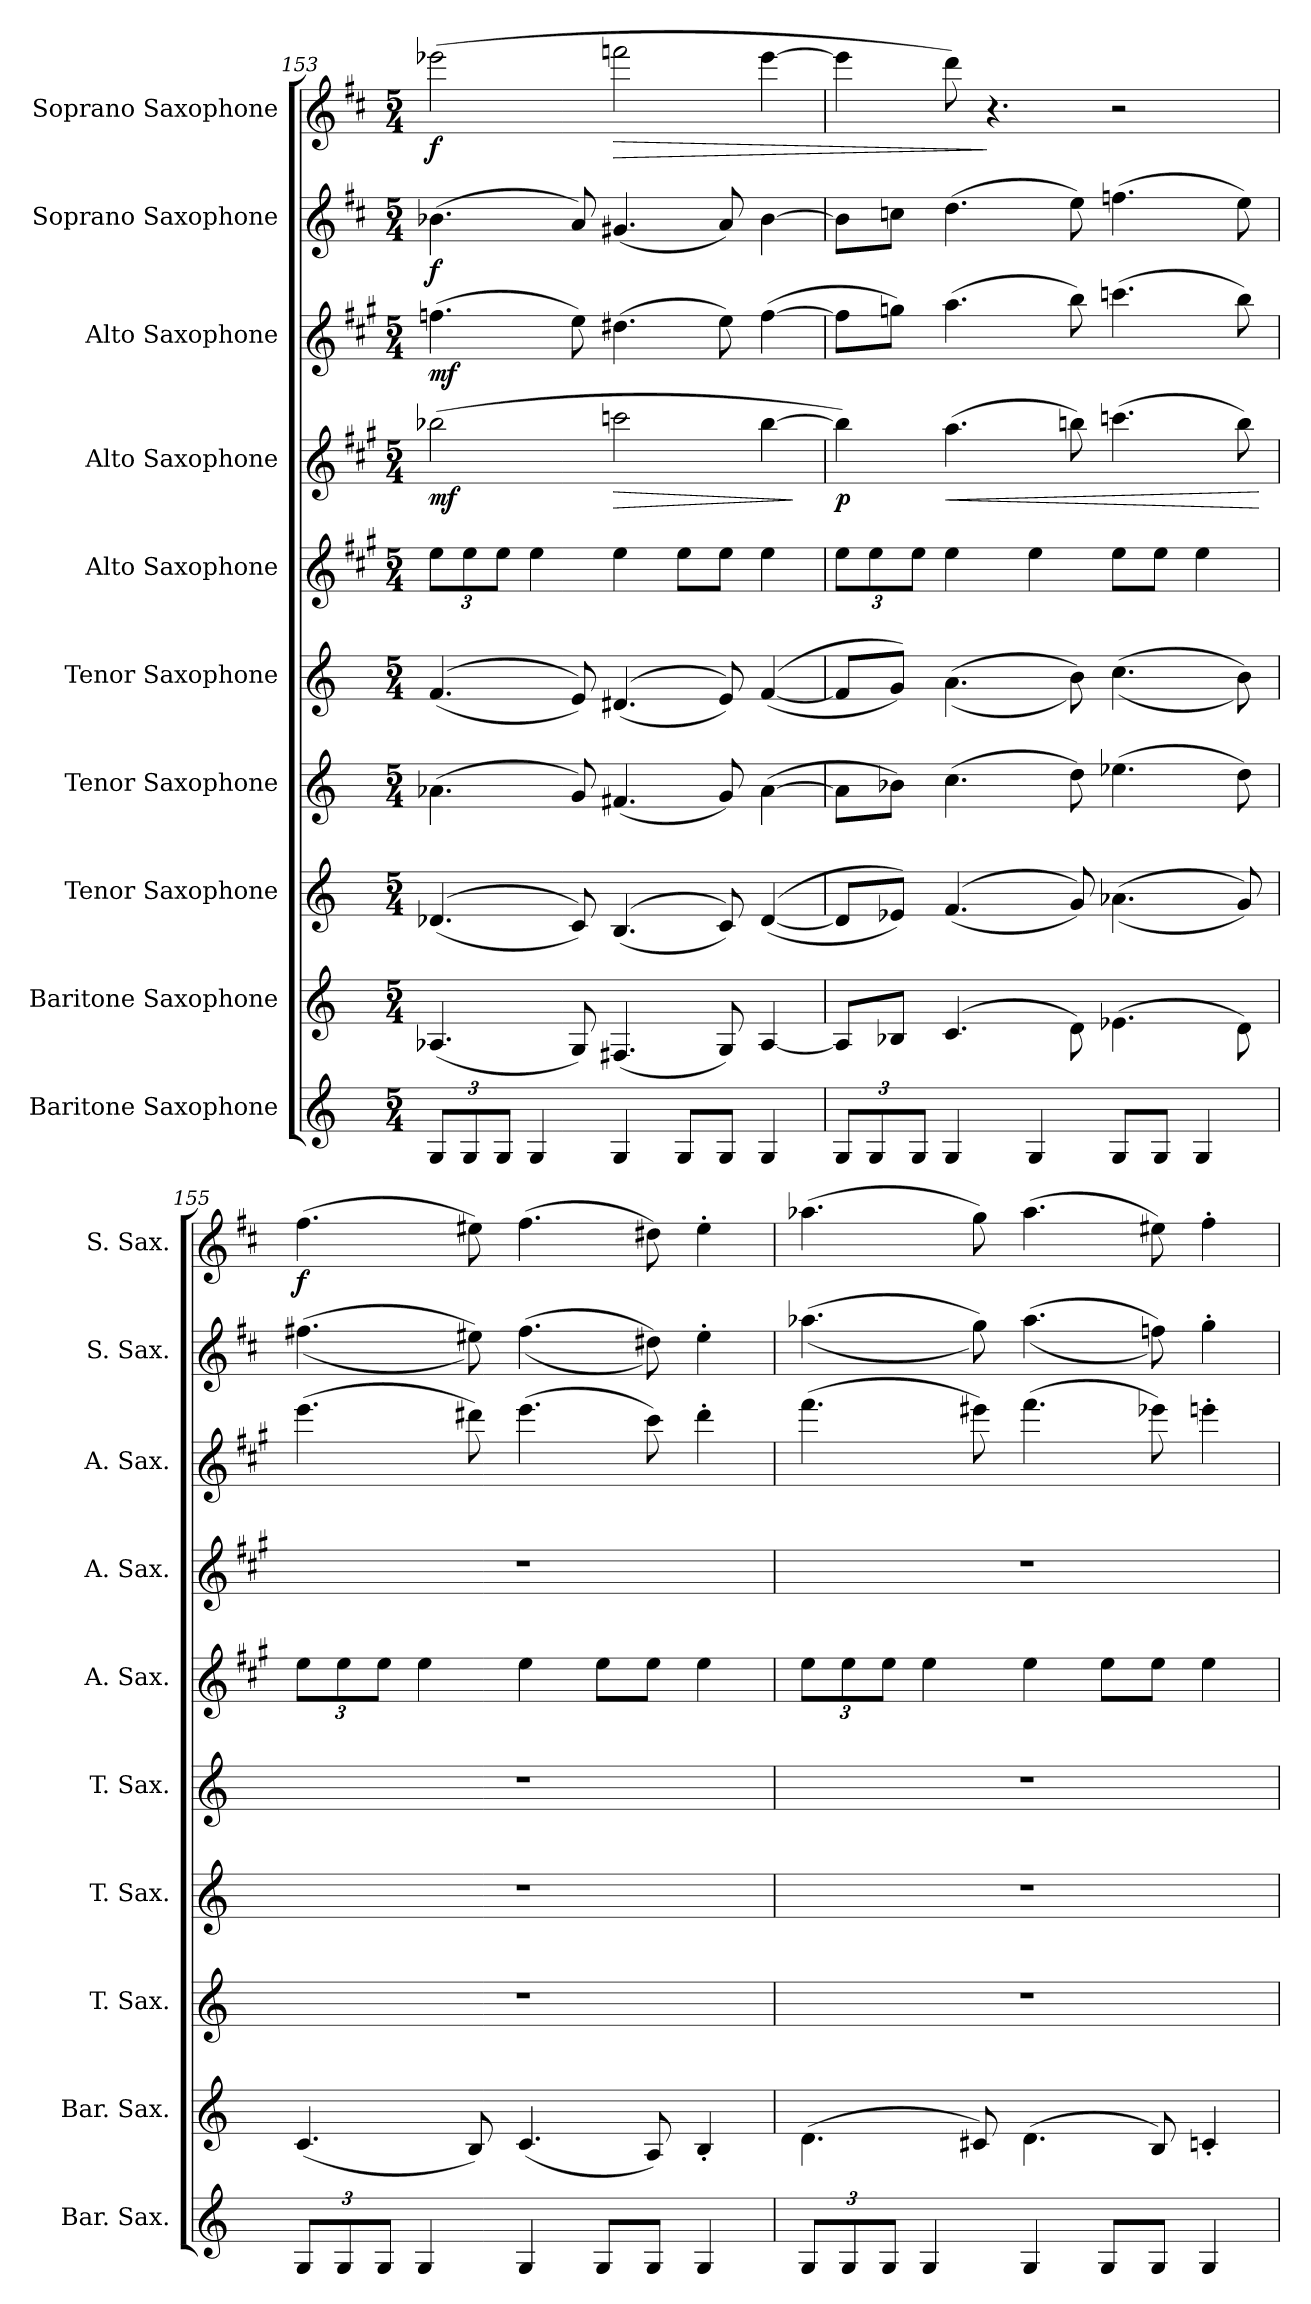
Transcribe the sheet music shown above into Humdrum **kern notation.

**kern	**kern	**kern	**kern	**kern	**kern	**kern	**dynam	**kern	**dynam	**kern	**dynam	**kern	**dynam
*part10	*part9	*part8	*part7	*part6	*part5	*part4	*part4	*part3	*part3	*part2	*part2	*part1	*part1
*staff10	*staff9	*staff8	*staff7	*staff6	*staff5	*staff4	*staff4	*staff3	*staff3	*staff2	*staff2	*staff1	*staff1
*I"Baritone Saxophone	*I"Baritone Saxophone	*I"Tenor Saxophone	*I"Tenor Saxophone	*I"Tenor Saxophone	*I"Alto Saxophone	*I"Alto Saxophone	*	*I"Alto Saxophone	*	*I"Soprano Saxophone	*	*I"Soprano Saxophone	*
*I'Bar. Sax.	*I'Bar. Sax.	*I'T. Sax.	*I'T. Sax.	*I'T. Sax.	*I'A. Sax.	*I'A. Sax.	*	*I'A. Sax.	*	*I'S. Sax.	*	*I'S. Sax.	*
*clefG2	*clefG2	*clefG2	*clefG2	*clefG2	*clefG2	*clefG2	*	*clefG2	*	*clefG2	*	*clefG2	*
*ITrd12c21	*ITrd12c21	*ITrd8c14	*ITrd8c14	*ITrd8c14	*ITrd5c9	*ITrd5c9	*	*ITrd5c9	*	*ITrd1c2	*	*ITrd1c2	*
*k[]	*k[]	*k[]	*k[]	*k[]	*k[]	*k[]	*	*k[]	*	*k[]	*	*k[]	*
*M5/4	*M5/4	*M5/4	*M5/4	*M5/4	*M5/4	*M5/4	*	*M5/4	*	*M5/4	*	*M5/4	*
*Xbrackettup	*	*	*	*	*Xbrackettup	*	*	*	*	*	*	*	*
=153	=153	=153	=153	=153	=153	=153	=153	=153	=153	=153	=153	=153	=153
!	!	!	!	!	!	!	!LO:DY:b	!	!LO:DY:b	!	!LO:DY:b	!	!LO:DY:b
12GG/L	(4.AA-X/	((4.D-X/	(4.A-X\	((4.F/	12g\L	(2dd-X\	mf	(4.a-X\	mf	(4.a-X\	f	(2ddd-X\	f
12GG/	.	.	.	.	12g\	.	.	.	.	.	.	.	.
12GG/J	.	.	.	.	12g\J	.	.	.	.	.	.	.	.
4GG/	.	.	.	.	4g\	.	.	.	.	.	.	.	.
.	8GG/)	8C/))	8G/)	8E/))	.	.	.	8g\)	.	8g/)	.	.	.
!	!	!	!	!	!	!	!LO:HP:b	!	!	!	!	!	!LO:HP:b
4GG/	(4.FF#X/	((4.BB/	(4.F#X/	((4.D#X/	4g\	2ee-X\	>	(4.f#X\	.	(4.f#X/	.	2eee-X\	>
8GG/L	.	.	.	.	8g\L	.	.	.	.	.	.	.	.
8GG/J	8GG/)	8C/))	8G/)	8E/))	8g\J	.	.	8g\)	.	8g/)	.	.	.
4GG/	[4AA-/	(([4D-/	([4A-\	(([4F/	4g\	[4dd-\	.	([4a-\	.	[4a-\	.	[4ddd-\	.
.	.	.	.	.	.	.	]	.	.	.	.	.	.
=154	=154	=154	=154	=154	=154	=154	=154	=154	=154	=154	=154	=154	=154
!	!	!	!	!	!	!	!LO:DY:b	!	!	!	!	!	!
12GG/L	8AA-/L]	8D-/L]	8A-\L]	8F/L]	12g\L	4dd-\])	p	8a-\L]	.	8a-\L]	.	4ddd-\]	.
12GG/	.	.	.	.	12g\	.	.	.	.	.	.	.	.
.	8BB-X/J	8E-X/J))	8B-X\J)	8G/J))	.	.	.	8b-X\J)	.	8b-X\J	.	.	.
12GG/J	.	.	.	.	12g\J	.	.	.	.	.	.	.	.
!	!	!	!	!	!	!	!LO:HP:b	!	!	!	!	!	!
4GG/	(4.C/	((4.F/	(4.c\	((4.A\	4g\	(4.cc\	<	(4.cc\	.	(4.cc\	.	8ccc\)	.
!	!	!	!	!	!	!	!	!	!	!	!	!	!LO:DY:n=1:b
.	.	.	.	.	.	.	.	.	.	.	.	4.r	] other-dynamics
4GG/	.	.	.	.	4g\	.	.	.	.	.	.	.	.
.	8D\)	8G/))	8d\)	8B\))	.	8ddn\)	.	8dd\)	.	8dd\)	.	.	.
8GG/L	(4.E-X\	((4.A-X\	(4.e-X\	((4.c\	8g\L	(4.ee-X\	.	(4.ee-X\	.	(4.ee-X\	.	2r	.
8GG/J	.	.	.	.	8g\J	.	.	.	.	.	.	.	.
4GG/	.	.	.	.	4g\	.	.	.	.	.	.	.	.
.	8D\)	8G/))	8d\)	8B\))	.	8dd\)	.	8dd\)	.	8dd\)	.	.	.
.	.	.	.	.	.	.	[	.	.	.	.	.	.
!!LO:PB:g=z
=155	=155	=155	=155	=155	=155	=155	=155	=155	=155	=155	=155	=155	=155
!	!	!	!	!	!	!	!	!	!	!	!	!	!LO:DY:b
12GG/L	(4.C/	4%5r	4%5r	4%5r	12g\L	4%5r	.	(4.gg\	.	((4.een\	.	(4.ee\	f
12GG/	.	.	.	.	12g\	.	.	.	.	.	.	.	.
12GG/J	.	.	.	.	12g\J	.	.	.	.	.	.	.	.
4GG/	.	.	.	.	4g\	.	.	.	.	.	.	.	.
.	8BB/)	.	.	.	.	.	.	8ff#X\)	.	8dd#X\))	.	8dd#X\)	.
4GG/	(4.C/	.	.	.	4g\	.	.	(4.gg\	.	((4.ee\	.	(4.ee\	.
8GG/L	.	.	.	.	8g\L	.	.	.	.	.	.	.	.
8GG/J	8AA/)	.	.	.	8g\J	.	.	8ee\)	.	8cc#X\))	.	8cc#X\)	.
4GG/	4BB'/	.	.	.	4g\	.	.	4ff#'\	.	4dd#'\	.	4dd#'\	.
=156	=156	=156	=156	=156	=156	=156	=156	=156	=156	=156	=156	=156	=156
12GG/L	(4.D\	4%5r	4%5r	4%5r	12g\L	4%5r	.	(4.aa\	.	((4.gg-X\	.	(4.gg-X\	.
12GG/	.	.	.	.	12g\	.	.	.	.	.	.	.	.
12GG/J	.	.	.	.	12g\J	.	.	.	.	.	.	.	.
4GG/	.	.	.	.	4g\	.	.	.	.	.	.	.	.
.	8C#X/)	.	.	.	.	.	.	8gg#X\)	.	8ff\))	.	8ff\)	.
4GG/	(4.D\	.	.	.	4g\	.	.	(4.aa\	.	((4.gg-\	.	(4.gg-\	.
8GG/L	.	.	.	.	8g\L	.	.	.	.	.	.	.	.
8GG/J	8BB/)	.	.	.	8g\J	.	.	8gg-X\)	.	8ee-X\))	.	8dd#X\)	.
4GG/	4Cn'/	.	.	.	4g\	.	.	4ggn'\	.	4ff'\	.	4ee'\	.
=	=	=	=	=	=	=	=	=	=	=	=	=	=
*-	*-	*-	*-	*-	*-	*-	*-	*-	*-	*-	*-	*-	*-
